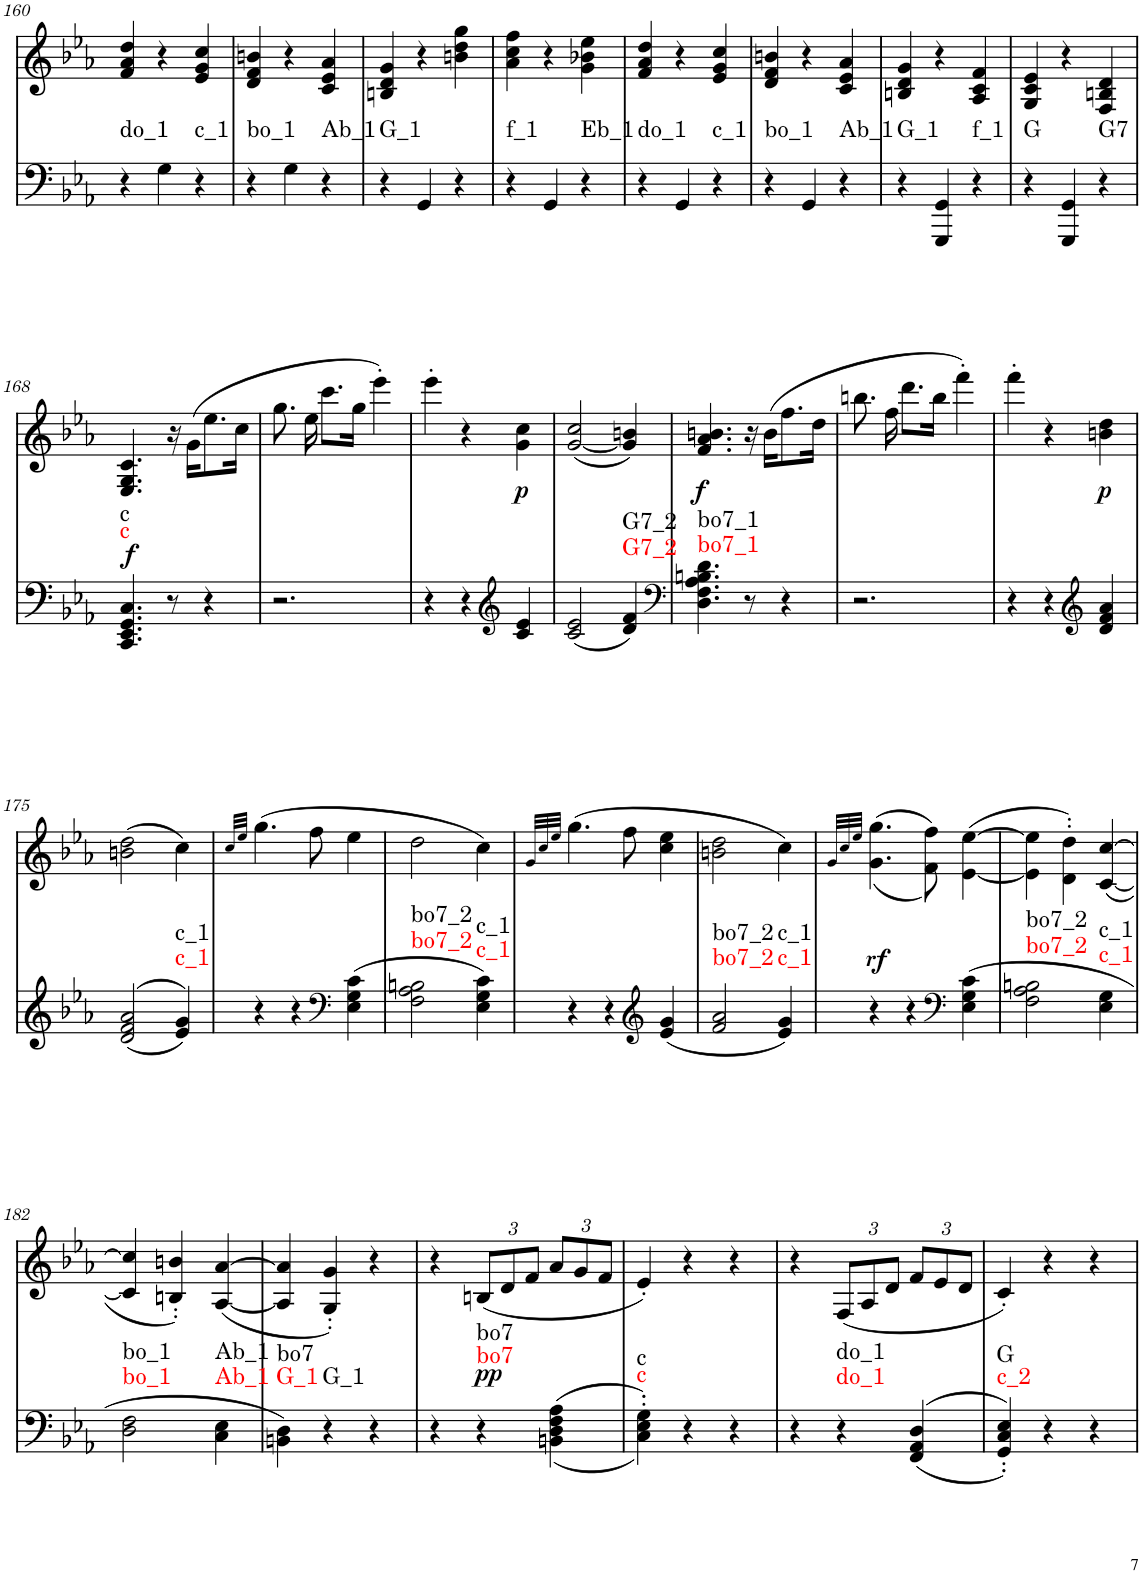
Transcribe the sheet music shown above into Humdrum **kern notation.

**kern	**text	**dynam	**harte	**kern	**dynam
*part2	*part2	*part2	*part2	*part1	*part1
*staff2	*staff2	*staff2	*	*staff1	*staff1
*I"piano	*	*	*	*I"piano	*
*I'Pno	*	*	*	*I'Pno	*
!!LO:PB:g=z
*clefF4	*	*	*	*clefG2	*
*k[b-e-a-]	*	*	*	*k[b-e-a-]	*
*c:	*	*	*	*c:	*
*M3/4	*	*	*	*M3/4	*
=160	=160	=160	=160	=160	=160
!	!	!	!LO:H:kt=do_1	!	!
4r	.	.	N	4f/ 4a-/ 4dd/	.
4G\	.	.	.	4r	.
!	!	!	!LO:H:kt=c_1	!	!
4r	.	.	N	4e-/ 4g/ 4cc/	.
=161	=161	=161	=161	=161	=161
!	!	!	!LO:H:kt=bo_1	!	!
4r	.	.	N	4d/ 4f/ 4bn/	.
4G\	.	.	.	4r	.
!	!	!	!LO:H:kt=Ab_1	!	!
4r	.	.	N	4c/ 4e-/ 4a-/	.
=162	=162	=162	=162	=162	=162
!	!	!	!LO:H:kt=G_1	!	!
4r	.	.	N	4Bn/ 4d/ 4g/	.
4GG/	.	.	.	4r	.
4r	.	.	.	4bn\ 4dd\ 4gg\	.
=163	=163	=163	=163	=163	=163
!	!	!	!LO:H:kt=f_1	!	!
4r	.	.	N	4a-\ 4cc\ 4ff\	.
4GG/	.	.	.	4r	.
!	!	!	!LO:H:kt=Eb_1	!	!
4r	.	.	N	4g\ 4b-X\ 4ee-\	.
=164	=164	=164	=164	=164	=164
!	!	!	!LO:H:kt=do_1	!	!
4r	.	.	N	4f/ 4a-/ 4dd/	.
4GG/	.	.	.	4r	.
!	!	!	!LO:H:kt=c_1	!	!
4r	.	.	N	4e-/ 4g/ 4cc/	.
=165	=165	=165	=165	=165	=165
!	!	!	!LO:H:kt=bo_1	!	!
4r	.	.	N	4d/ 4f/ 4bn/	.
4GG/	.	.	.	4r	.
!	!	!	!LO:H:kt=Ab_1	!	!
4r	.	.	N	4c/ 4e-/ 4a-/	.
=166	=166	=166	=166	=166	=166
!	!	!	!LO:H:kt=G_1	!	!
4r	.	.	N	4Bn/ 4d/ 4g/	.
4GGG/ 4GG/	.	.	.	4r	.
!	!	!	!LO:H:kt=f_1	!	!
4r	.	.	N	4A-/ 4c/ 4f/	.
=167	=167	=167	=167	=167	=167
!	!	!	!LO:H:kt=G	!	!
4r	.	.	N	4G/ 4c/ 4e-/	.
4GGG/ 4GG/	.	.	.	4r	.
!	!	!	!LO:H:kt=G7	!	!
4r	.	.	N	4F/ 4Bn/ 4d/	.
!!LO:LB:g=z
=168	=168	=168	=168	=168	=168
!	!LO:LY:a	!LO:DY:a	!LO:H:n=1:kt=c	!	!
!	!	!	!LO:H:n=2:kt=c	!	!
4.CC/ 4.EE-/ 4.GG/ 4.C/	f	f	N N	4.E-/ 4.G/ 4.c/	.
8r	.	.	.	16r	.
.	.	.	.	(16g\KL	.
4r	.	.	.	8.ee-\	.
.	.	.	.	16cc\Jk	.
=169	=169	=169	=169	=169	=169
2.r	.	.	.	8.gg\	.
.	.	.	.	16ee-\	.
.	.	.	.	8.ccc\L	.
.	.	.	.	16gg\Jk	.
.	.	.	.	4eee-'\)	.
=170	=170	=170	=170	=170	=170
4r	.	.	.	4eee-'\	.
4r	.	.	.	4r	.
*clefG2	*	*	*	*	*
!	!	!	!	!	!LO:DY:b
4c/ 4e-/	.	.	.	4g\ 4cc\	p
=171	=171	=171	=171	=171	=171
(2c/ 2e-/	.	.	.	([2g/ 2cc/	.
!	!	!	!LO:H:n=1:kt=G7_2	!	!
!	!	!	!LO:H:n=2:kt=G7_2	!	!
4d/ 4f/)	.	.	N N	4g/] 4bn/)	.
=172	=172	=172	=172	=172	=172
*clefF4	*	*	*	*	*
!	!	!	!LO:H:n=1:kt=bo7_1	!	!LO:DY:b
!	!	!	!LO:H:n=2:kt=bo7_1	!	!
4.D\ 4.F\ 4.A-\ 4.Bn\ 4.d\	.	.	N N	4.f/ 4.a-/ 4.bn/	f
8r	.	.	.	16r	.
.	.	.	.	(16b\KL	.
4r	.	.	.	8.ff\	.
.	.	.	.	16dd\Jk	.
=173	=173	=173	=173	=173	=173
2.r	.	.	.	8.bbn\	.
.	.	.	.	16ff\	.
.	.	.	.	8.ddd\L	.
.	.	.	.	16bb\Jk	.
.	.	.	.	4fff'\)	.
=174	=174	=174	=174	=174	=174
4r	.	.	.	4fff'\	.
4r	.	.	.	4r	.
*clefG2	*	*	*	*	*
!	!	!	!	!	!LO:DY:b
4d/ 4f/ 4a-/	.	.	.	4bn\ 4dd\	p
!!LO:LB:g=z
=175	=175	=175	=175	=175	=175
(>(2d/ 2f/ 2a-/	.	.	.	(2bn\ 2dd\	.
!	!	!	!LO:H:n=1:kt=c_1	!	!
!	!	!	!LO:H:n=2:kt=c_1	!	!
4e-/ 4g/))	.	.	N N	4cc\)	.
=176	=176	=176	=176	=176	=176
.	.	.	.	32qcc/LLL	.
.	.	.	.	32qee-/JJJ	.
4r	.	.	.	(4.gg\	.
4r	.	.	.	.	.
.	.	.	.	8ff\	.
*clefF4	*	*	*	*	*
(4E-\ 4G\ 4c\	.	.	.	4ee-\	.
=177	=177	=177	=177	=177	=177
!	!	!	!LO:H:n=1:kt=bo7_2	!	!
!	!	!	!LO:H:n=2:kt=bo7_2	!	!
2F\ 2A-\ 2Bn\	.	.	N N	2dd\	.
!	!	!	!LO:H:n=1:kt=c_1	!	!
!	!	!	!LO:H:n=2:kt=c_1	!	!
4E-\ 4G\ 4c\)	.	.	N N	4cc\)	.
=178	=178	=178	=178	=178	=178
.	.	.	.	32qg/LLL	.
.	.	.	.	32qcc/	.
.	.	.	.	32qee-/JJJ	.
4r	.	.	.	(4.gg\	.
4r	.	.	.	.	.
.	.	.	.	8ff\	.
*clefG2	*	*	*	*	*
(4e-/ 4g/	.	.	.	4cc\ 4ee-\	.
=179	=179	=179	=179	=179	=179
!	!	!	!LO:H:n=1:kt=bo7_2	!	!
!	!	!	!LO:H:n=2:kt=bo7_2	!	!
2f/ 2a-/	.	.	N N	2bn\ 2dd\	.
!	!	!	!LO:H:n=1:kt=c_1	!	!
!	!	!	!LO:H:n=2:kt=c_1	!	!
4e-/ 4g/)	.	.	N N	4cc\)	.
=180	=180	=180	=180	=180	=180
.	.	.	.	32qg/LLL	.
.	.	.	.	32qcc/	.
.	.	.	.	32qee-/JJJ	.
!	!	!LO:DY:a	!	!	!
4r	.	rf	.	(<(4.g\ 4.gg\	.
4r	.	.	.	.	.
.	.	.	.	8f\ 8ff\))	.
*clefF4	*	*	*	*	*
(4E-\ 4G\ 4c\	.	.	.	([4e-\ [4ee-\	.
=181	=181	=181	=181	=181	=181
!	!	!	!LO:H:n=1:kt=bo7_2	!	!
!	!	!	!LO:H:n=2:kt=bo7_2	!	!
2F\ 2A-\ 2Bn\	.	.	N N	4e-\] 4ee-\]	.
.	.	.	.	4d\' 4dd\')	.
!	!	!	!LO:H:n=1:kt=c_1	!	!
!	!	!	!LO:H:n=2:kt=c_1	!	!
4E-\ 4G\	.	.	N N	([4c/ [4cc/	.
!!LO:LB:g=z
=182	=182	=182	=182	=182	=182
!	!	!	!LO:H:n=1:kt=bo_1	!	!
!	!	!	!LO:H:n=2:kt=bo_1	!	!
2D\ 2F\	.	.	N N	4c/] 4cc/]	.
.	.	.	.	4Bn/' 4bn/')	.
!	!	!	!LO:H:n=1:kt=Ab_1	!	!
!	!	!	!LO:H:n=2:kt=Ab_1	!	!
4C\ 4E-\	.	.	N N	([4A-/ [4a-/	.
=183	=183	=183	=183	=183	=183
!	!	!	!LO:H:n=1:kt=G_1	!	!
!	!	!	!LO:H:n=2:kt=bo7	!	!
4BBn\ 4D\)	.	.	N N	4A-/] 4a-/]	.
!	!	!	!LO:H:kt=G_1	!	!
4r	.	.	N	4G/' 4g/')	.
4r	.	.	.	4r	.
=184	=184	=184	=184	=184	=184
4r	.	.	.	4r	.
*	*	*	*	*Xbrackettup	*
!	!	!LO:DY:a	!LO:H:n=1:kt=bo7	!	!
!	!	!	!LO:H:n=2:kt=bo7	!	!
4r	.	pp	N N	(12Bn/L	.
.	.	.	.	12d/	.
.	.	.	.	12f/J	.
(<(4BBn\ 4D\ 4F\ 4A-\	.	.	.	12a-/L	.
.	.	.	.	12g/	.
.	.	.	.	12f/J	.
=185	=185	=185	=185	=185	=185
!	!	!	!LO:H:n=1:kt=c	!	!
!	!	!	!LO:H:n=2:kt=c	!	!
4C\' 4E-\' 4G\'))	.	.	N N	4e-'/)	.
4r	.	.	.	4r	.
4r	.	.	.	4r	.
=186	=186	=186	=186	=186	=186
4r	.	.	.	4r	.
!	!	!	!LO:H:n=1:kt=do_1	!	!
!	!	!	!LO:H:n=2:kt=do_1	!	!
4r	.	.	N N	(12F/L	.
.	.	.	.	12A-/	.
.	.	.	.	12d/J	.
((>4FF/ 4AA-/ 4D/	.	.	.	12f/L	.
.	.	.	.	12e-/	.
.	.	.	.	12d/J	.
=187	=187	=187	=187	=187	=187
!	!	!	!LO:H:n=1:kt=c_2	!	!
!	!	!	!LO:H:n=2:kt=G	!	!
4GG/' 4C/' 4E-/'))	.	.	N N	4c'/)	.
4r	.	.	.	4r	.
4r	.	.	.	4r	.
=	=	=	=	=	=
*-	*-	*-	*-	*-	*-
